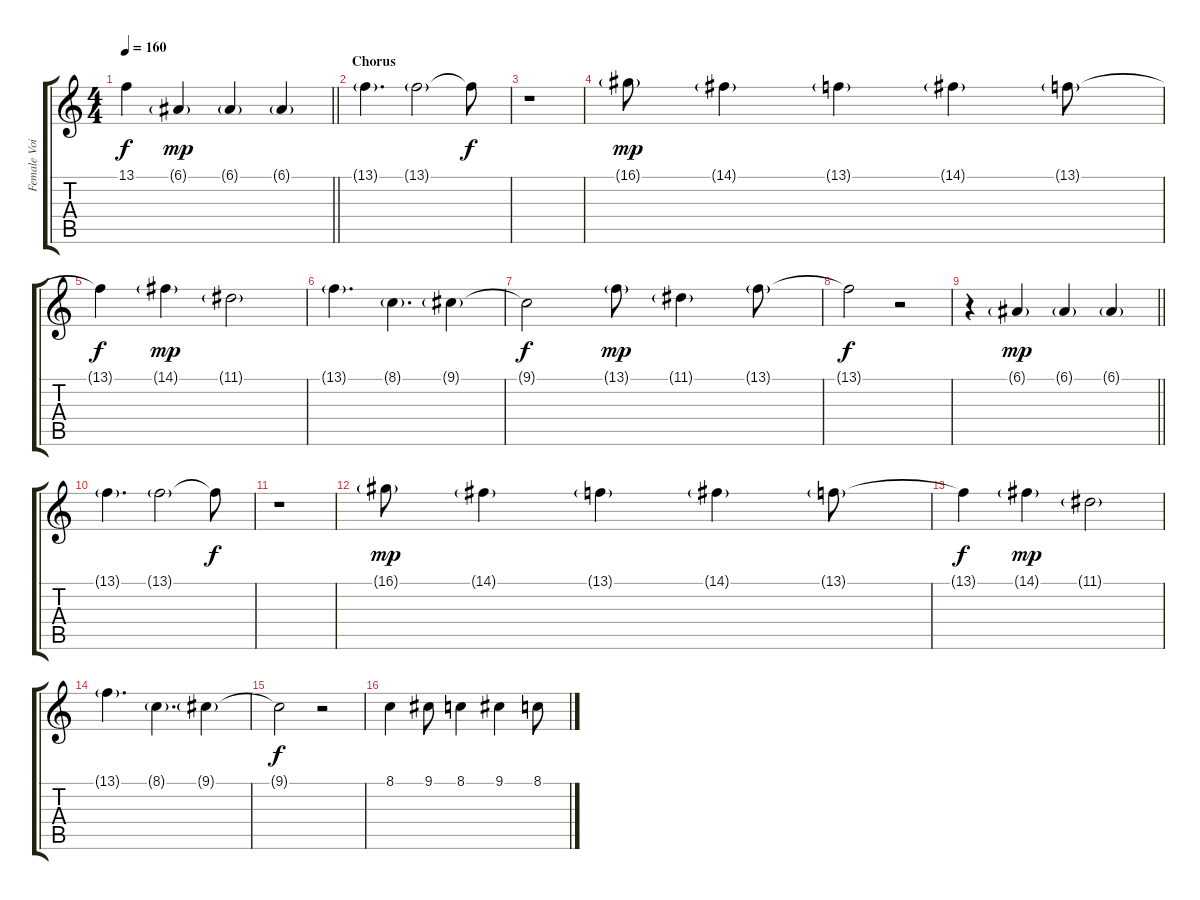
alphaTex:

\track ("Female Voice" "Female Voi") {instrument lead6voice}
\staff {score tabs}
\tuning (E4 B3 G3 D3 A2 E2) {hide}
\ts (4 4)
\tempo 160
\clef g2
\barLineRight lightlight
\ks c
13.1{t}.4{dy f} 6.1{g}.4{dy mp} 6.1{g}.4 6.1{g}.4 |
\section ("" "Chorus ")
13.1{g}.4{d} 13.1{g}.2 13.1{t}.8{dy f} |
r.1 |
16.1{g}.8{dy mp} 14.1{g}.4 13.1{g}.4 14.1{g}.4 13.1{g}.8 |
13.1{t}.4{dy f} 14.1{g}.4{dy mp} 11.1{g}.2 |
13.1{g}.4{d} 8.1{g}.4{d} 9.1{g}.4 |
9.1{t}.2{dy f} 13.1{g}.8{dy mp} 11.1{g}.4 13.1{g}.8 |
13.1{t}.2{dy f} r.2 |
\barLineRight lightlight
r.4 6.1{g}.4{dy mp} 6.1{g}.4 6.1{g}.4 |
13.1{g}.4{d} 13.1{g}.2 13.1{t}.8{dy f} |
r.1 |
16.1{g}.8{dy mp} 14.1{g}.4 13.1{g}.4 14.1{g}.4 13.1{g}.8 |
13.1{t}.4{dy f} 14.1{g}.4{dy mp} 11.1{g}.2 |
13.1{g}.4{d} 8.1{g}.4{d} 9.1{g}.4 |
9.1{t}.2{dy f} r.2 |
8.1.4 9.1.8 8.1.4 9.1.4 8.1.8
